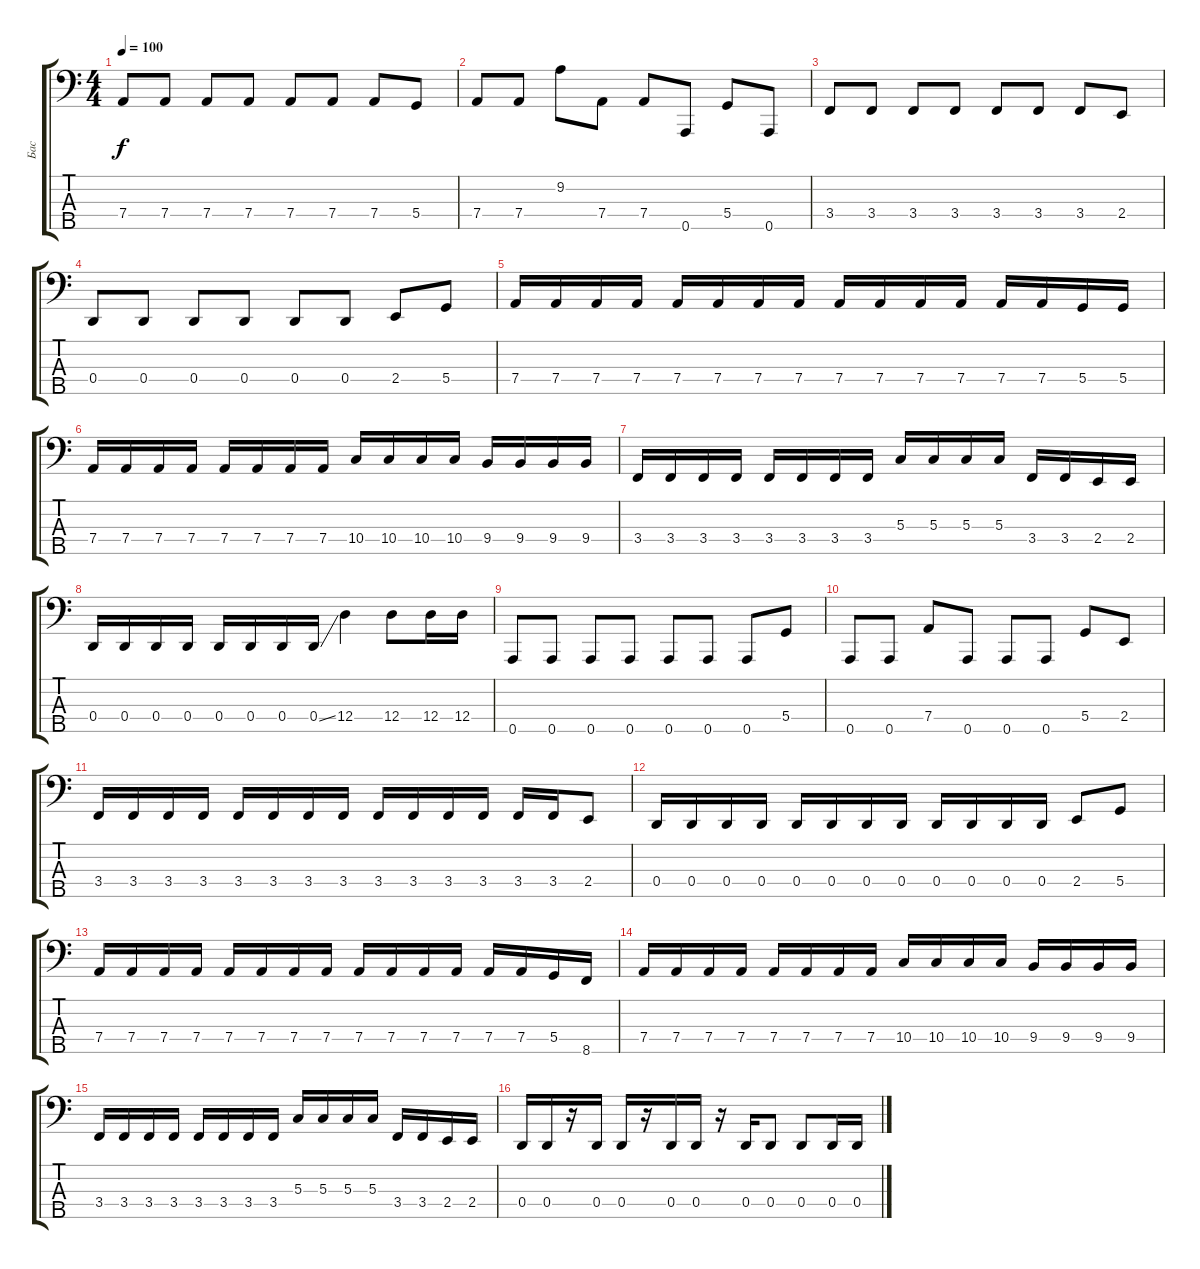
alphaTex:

\track ("Бас" "Бас") {instrument electricbassfinger}
\staff {score tabs}
\tuning (F2 C2 G1 D1 A0) {hide}
\ts (4 4)
\tempo 100
\clef f4
\ks c
7.4.8{dy f} 7.4.8 7.4.8 7.4.8 7.4.8 7.4.8 7.4.8 5.4.8 |
7.4.8 7.4.8 9.2.8 7.4.8 7.4.8 0.5.8 5.4.8 0.5.8 |
3.4.8 3.4.8 3.4.8 3.4.8 3.4.8 3.4.8 3.4.8 2.4.8 |
0.4.8 0.4.8 0.4.8 0.4.8 0.4.8 0.4.8 2.4.8 5.4.8 |
7.4.16 7.4.16 7.4.16 7.4.16 7.4.16 7.4.16 7.4.16 7.4.16 7.4.16 7.4.16 7.4.16 7.4.16 7.4.16 7.4.16 5.4.16 5.4.16 |
7.4.16 7.4.16 7.4.16 7.4.16 7.4.16 7.4.16 7.4.16 7.4.16 10.4.16 10.4.16 10.4.16 10.4.16 9.4.16 9.4.16 9.4.16 9.4.16 |
3.4.16 3.4.16 3.4.16 3.4.16 3.4.16 3.4.16 3.4.16 3.4.16 5.3.16 5.3.16 5.3.16 5.3.16 3.4.16 3.4.16 2.4.16 2.4.16 |
0.4.16 0.4.16 0.4.16 0.4.16 0.4.16 0.4.16 0.4.16 0.4{ss}.16 12.4.4 12.4.8 12.4.16 12.4.16 |
0.5.8 0.5.8 0.5.8 0.5.8 0.5.8 0.5.8 0.5.8 5.4.8 |
0.5.8 0.5.8 7.4.8 0.5.8 0.5.8 0.5.8 5.4.8 2.4.8 |
3.4.16 3.4.16 3.4.16 3.4.16 3.4.16 3.4.16 3.4.16 3.4.16 3.4.16 3.4.16 3.4.16 3.4.16 3.4.16 3.4.16 2.4.8 |
0.4.16 0.4.16 0.4.16 0.4.16 0.4.16 0.4.16 0.4.16 0.4.16 0.4.16 0.4.16 0.4.16 0.4.16 2.4.8 5.4.8 |
7.4.16 7.4.16 7.4.16 7.4.16 7.4.16 7.4.16 7.4.16 7.4.16 7.4.16 7.4.16 7.4.16 7.4.16 7.4.16 7.4.16 5.4.16 8.5.16 |
7.4.16 7.4.16 7.4.16 7.4.16 7.4.16 7.4.16 7.4.16 7.4.16 10.4.16 10.4.16 10.4.16 10.4.16 9.4.16 9.4.16 9.4.16 9.4.16 |
3.4.16 3.4.16 3.4.16 3.4.16 3.4.16 3.4.16 3.4.16 3.4.16 5.3.16 5.3.16 5.3.16 5.3.16 3.4.16 3.4.16 2.4.16 2.4.16 |
0.4.16 0.4.16 r.16 0.4.16 0.4.16 r.16 0.4.16 0.4.16 r.16 0.4.16 0.4.8 0.4.8 0.4.16 0.4.16
